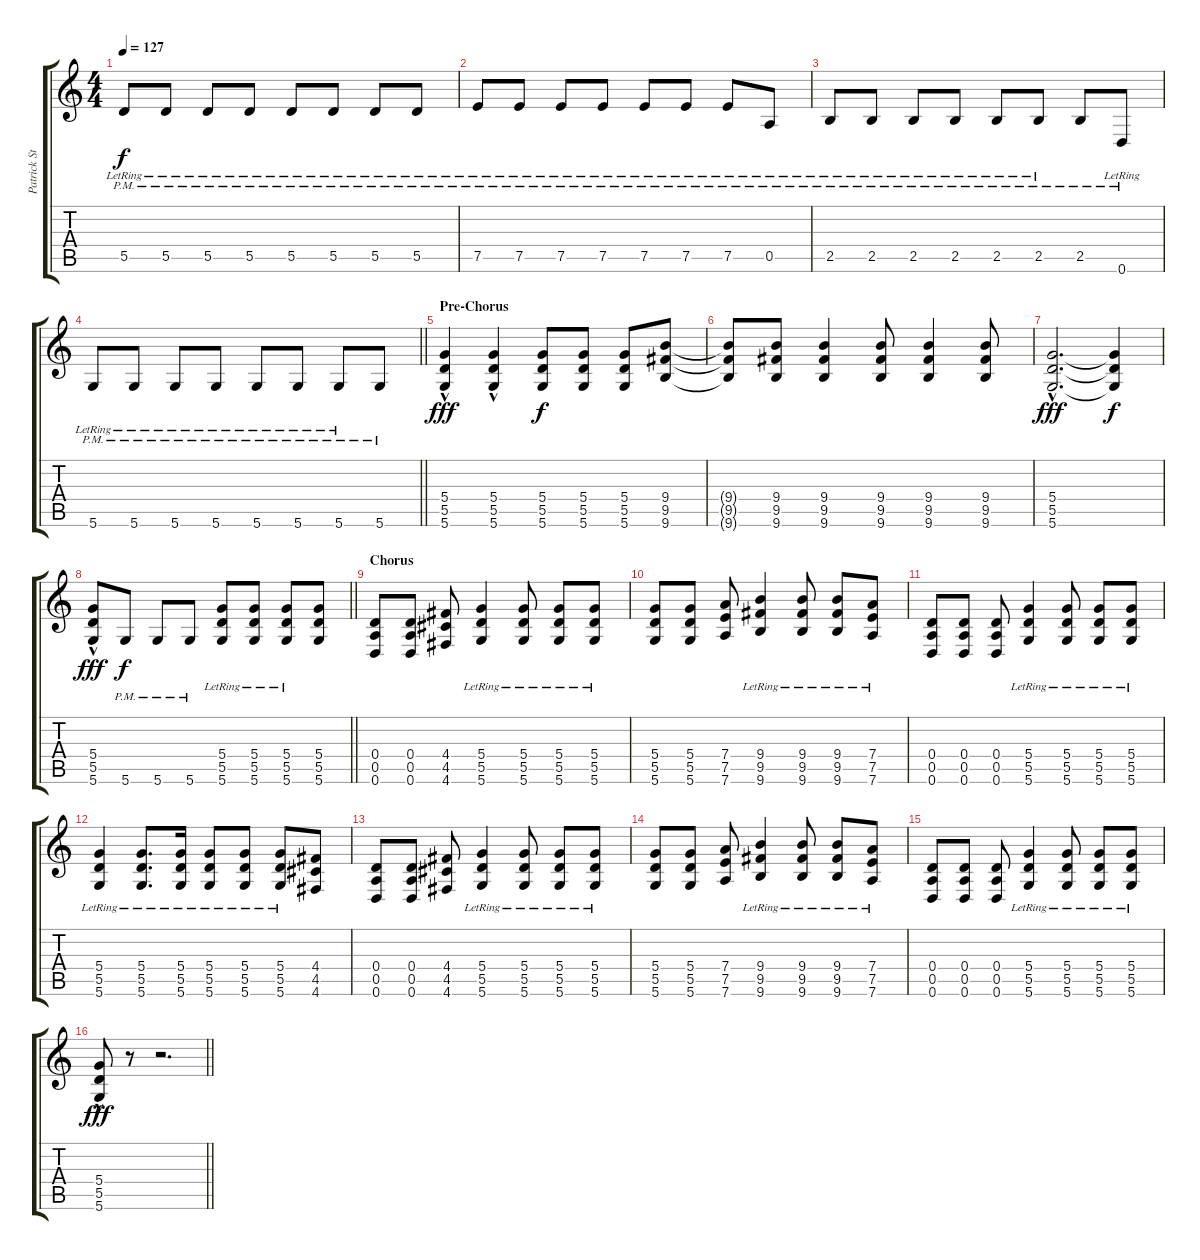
\track ("Patrick Stump (Rhythm Guitar)" "Patrick St") {instrument distortionguitar}
\staff {score tabs}
\tuning (E4 B3 G3 D3 A2 D2) {hide}
\ts (4 4)
\tempo 127
\clef g2
\ks c
5.5{pm lr}.8{dy f} 5.5{pm lr}.8 5.5{pm lr}.8 5.5{pm lr}.8 5.5{pm lr}.8 5.5{pm lr}.8 5.5{pm lr}.8 5.5{pm lr}.8 |
7.5{pm lr}.8 7.5{pm lr}.8 7.5{pm lr}.8 7.5{pm lr}.8 7.5{pm lr}.8 7.5{pm lr}.8 7.5{pm lr}.8 0.5{pm lr}.8 |
2.5{pm lr}.8 2.5{pm lr}.8 2.5{pm lr}.8 2.5{pm lr}.8 2.5{pm lr}.8 2.5{pm lr}.8 2.5{pm}.8 0.6{pm lr}.8 |
\barLineRight lightlight
5.6{pm lr}.8 5.6{pm lr}.8 5.6{pm lr}.8 5.6{pm lr}.8 5.6{pm lr}.8 5.6{pm lr}.8 5.6{pm lr}.8 5.6{pm}.8 |
\section ("" "Pre-Chorus")
(5.4 5.5 5.6{hac}).4{dy fff} (5.4 5.5 5.6{hac}).4 (5.4 5.5 5.6).8{dy f} (5.4 5.5 5.6).8 (5.4 5.5 5.6).8 (9.4 9.5 9.6).8 |
(9.4{t} 9.5{t} 9.6{t}).8 (9.4 9.5 9.6).8 (9.4 9.5 9.6).4 (9.4 9.5 9.6).8 (9.4 9.5 9.6).4 (9.4 9.5 9.6).8 |
(5.4 5.5 5.6{hac}).2{d dy fff} (5.4{t} 5.5{t} 5.6{t}).4{dy f} |
\barLineRight lightlight
(5.4{hac} 5.5 5.6).8{dy fff} 5.6{pm}.8{dy f} 5.6{pm}.8 5.6{pm}.8 (5.4 5.5 5.6{lr}).8 (5.4 5.5 5.6{lr}).8 (5.4 5.5 5.6{lr}).8 (5.4 5.5 5.6).8 |
\section ("" "Chorus")
(0.4 0.5 0.6).8 (0.4 0.5 0.6).8 (4.4 4.5 4.6).8 (5.4 5.5 5.6{lr}).4 (5.4 5.5 5.6{lr}).8 (5.4 5.5 5.6{lr}).8 (5.4 5.5 5.6{lr}).8 |
(5.4 5.5 5.6).8 (5.4 5.5 5.6).8 (7.4 7.5 7.6).8 (9.4 9.5 9.6{lr}).4 (9.4 9.5 9.6{lr}).8 (9.4 9.5 9.6{lr}).8 (7.4 7.5 7.6{lr}).8 |
(0.4 0.5 0.6).8 (0.4 0.5 0.6).8 (0.4 0.5 0.6).8 (5.4 5.5 5.6{lr}).4 (5.4 5.5 5.6{lr}).8 (5.4 5.5 5.6{lr}).8 (5.4 5.5 5.6{lr}).8 |
(5.4 5.5 5.6{lr}).4 (5.4 5.5 5.6{lr}).8{d} (5.4 5.5 5.6{lr}).16 (5.4 5.5 5.6{lr}).8 (5.4 5.5 5.6{lr}).8 (5.4 5.5 5.6{lr}).8 (4.4 4.5 4.6).8 |
(0.4 0.5 0.6).8 (0.4 0.5 0.6).8 (4.4 4.5 4.6).8 (5.4 5.5 5.6{lr}).4 (5.4 5.5 5.6{lr}).8 (5.4 5.5 5.6{lr}).8 (5.4 5.5 5.6{lr}).8 |
(5.4 5.5 5.6).8 (5.4 5.5 5.6).8 (7.4 7.5 7.6).8 (9.4 9.5 9.6{lr}).4 (9.4 9.5 9.6{lr}).8 (9.4 9.5 9.6{lr}).8 (7.4 7.5 7.6{lr}).8 |
(0.4 0.5 0.6).8 (0.4 0.5 0.6).8 (0.4 0.5 0.6).8 (5.4 5.5 5.6{lr}).4 (5.4 5.5 5.6{lr}).8 (5.4 5.5 5.6{lr}).8 (5.4 5.5 5.6{lr}).8 |
\barLineRight lightlight
(5.4 5.5 5.6{hac}).8{dy fff} r.8 r.2{d}
